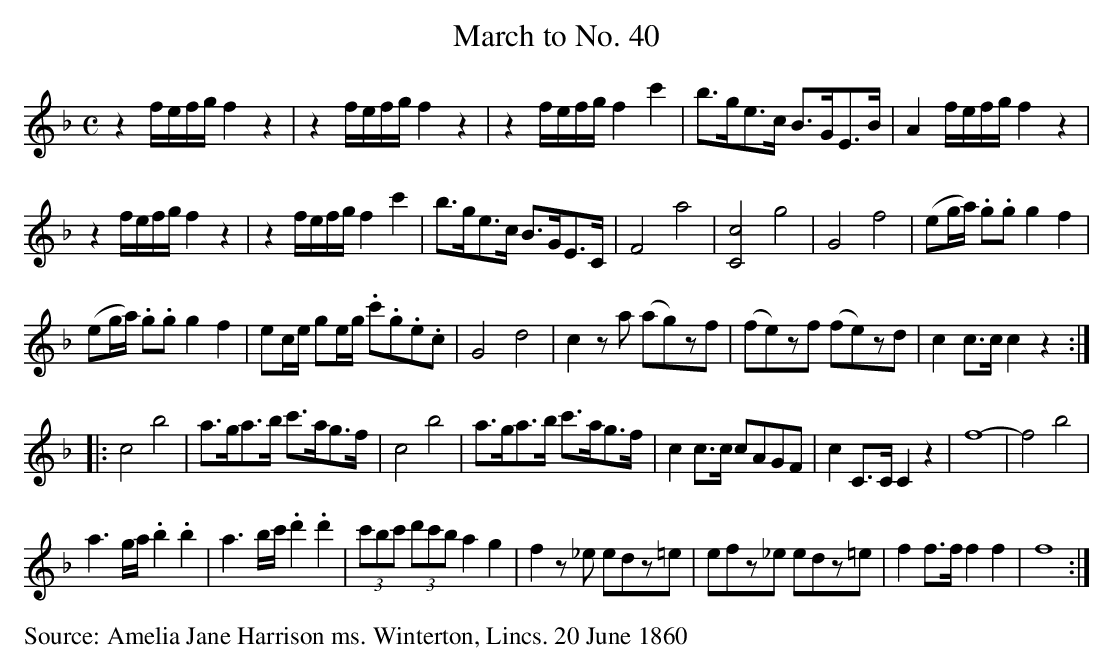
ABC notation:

X:1
T:March to No. 40
M:C
L:1/8
K:F
z2f/e/f/g/f2z2|z2f/e/f/g/f2z2|z2f/e/f/g/f2c'2|b>ge>c B>GE>B|A2f/e/f/g/f2z2|
z2f/e/f/g/f2z2| z2f/e/f/g/f2c'2|b>ge>c B>GE>C|F4a4|[C4c4]g4|G4f4|(eg/a/) .g.g g2f2|
(eg/a/) .g.g g2f2|ec/e/ ge/g/ .c'.g.e.c|G4d4|c2za (ag)zf|(fe)zf (fe)zd|c2c>cc2z2::
c4b4|a>ga>b c'>ag>f|c4b4|a>ga>b c'>ag>f|c2c>c cAGF|c2C>CC2z2|f8-|f4b4|
a3g/a/.b2.b2|a3b/c'/.d'2.d'2| (3c'bc' (3d'c'b a2g2|f2z_e edz=e|\
efz_e edz=e|f2f>ff2f2|f8:|
